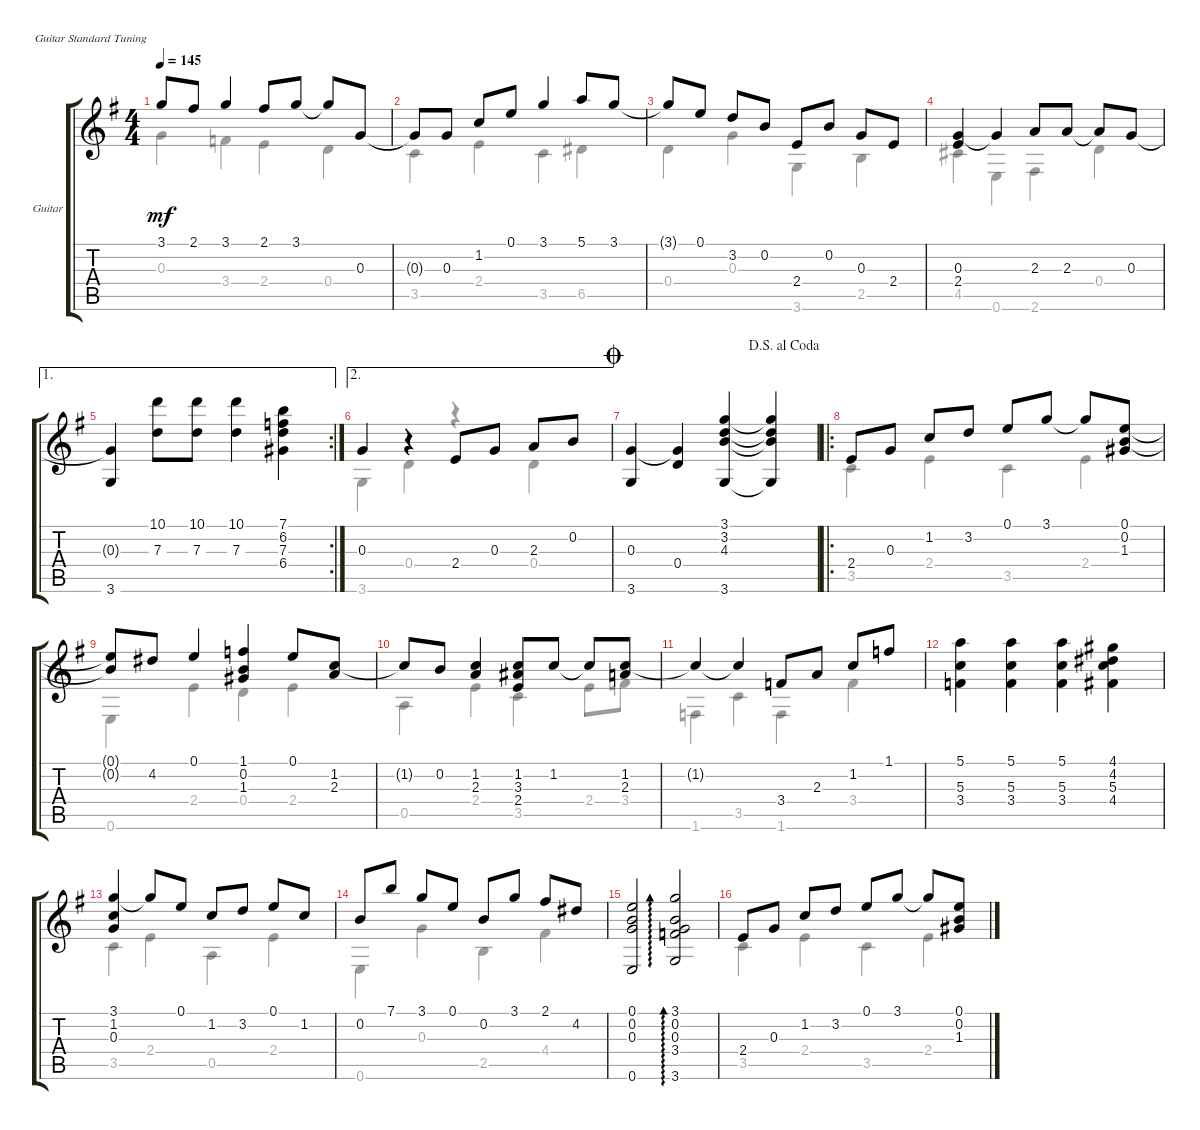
\bracketExtendMode groupsimilarinstruments
\firstSystemTrackNameOrientation horizontal
\otherSystemsTrackNameOrientation horizontal
\track ("Guitar" "Guitar") {instrument acousticguitarnylon}
\staff {score tabs}
\tuning (E4 B3 G3 D3 A2 E2)
\voice
\ts (4 4)
\tempo 145
\clef g2
\ks eminor
3.1{t}.8{dy mf} 2.1.8 3.1.4 2.1.8 3.1.8 3.1{t}.8 0.3.8 |
0.3{t}.8 0.3.8 1.2.8 0.1.8 3.1.4 5.1.8 3.1.8 |
3.1{t}.8 0.1.8 3.2.8 0.2.8 2.4.8 0.2.8 0.3.8 2.4.8 |
(0.3 2.4).4 0.3{t}.4 2.3.8 2.3.8 2.3{t}.8 0.3.8 |
\ae 1
\rc 2
(0.3{t} 3.6).4 (10.1 7.3).8 (10.1 7.3).8 (10.1 7.3).4 (7.1 6.2 7.3 6.4).4 |
\ae 2
0.3.4 r.4 2.4.8 0.3.8 2.3.8 0.2.8 |
\jump coda
\jump dalsegnoalcoda
(0.3 3.6).4 (0.3{t} 0.4).4 (3.1 3.2 4.3 3.6).4 (3.1{t} 3.2{t} 4.3{t} 3.6{t}).4 |
\ro
2.4.8 0.3.8 1.2.8 3.2.8 0.1.8 3.1.8 3.1{t}.8 (0.1 0.2 1.3).8 |
(0.1{t} 0.2{t}).8 4.2.8 0.1.4 (1.1 0.2 1.3).4 0.1.8 (1.2 2.3).8 |
1.2{t}.8 0.2.8 (1.2 2.3).4 (1.2 3.3 2.4).8 1.2.8 1.2{t}.8 (1.2 2.3).8 |
1.2{t}.4 1.2{t}.4 3.4.8 2.3.8 1.2.8 1.1.8 |
(5.1 5.3 3.4).4 (5.1 5.3 3.4).4 (5.1 5.3 3.4).4 (4.1 4.2 5.3 4.4).4 |
(3.1 1.2 0.3).4 3.1{t}.8 0.1.8 1.2.8 3.2.8 0.1.8 1.2.8 |
0.2.8 7.1.8 3.1.8 0.1.8 0.2.8 3.1.8 2.1.8 4.2.8 |
(0.1 0.2 0.3 0.6).2 (3.1 0.2 0.3 3.4 3.6).2{ad 0} |
2.4.8 0.3.8 1.2.8 3.2.8 0.1.8 3.1.8 3.1{t}.8 (0.1 0.2 1.3).8
\voice
\clef g2
\ottava regular
\simile none
\ks eminor
0.3.4{dy mf} 3.4.4 2.4.4 0.4.4 |
3.5.4 2.4.4 3.5.4 6.5.4 |
0.4.4 0.3.4 3.6.4 2.5.4 |
4.5.4 0.6.4 2.6.4 0.4.4 |
|
3.6.4 0.4.4 r.4 0.4.4 |
|
3.5.4 2.4.4 3.5.4 2.4.4 |
0.6.4 2.4.4 0.4.4 2.4.4 |
0.5.4 2.4.4 3.5.4 2.4.8 3.4.8 |
1.6.4 3.5.4 1.6.4 3.4.4 |
|
3.5.4 2.4.4 0.5.4 2.4.4 |
0.6.4 0.3.4 2.5.4 4.4.4 |
|
3.5.4 2.4.4 3.5.4 2.4.4
